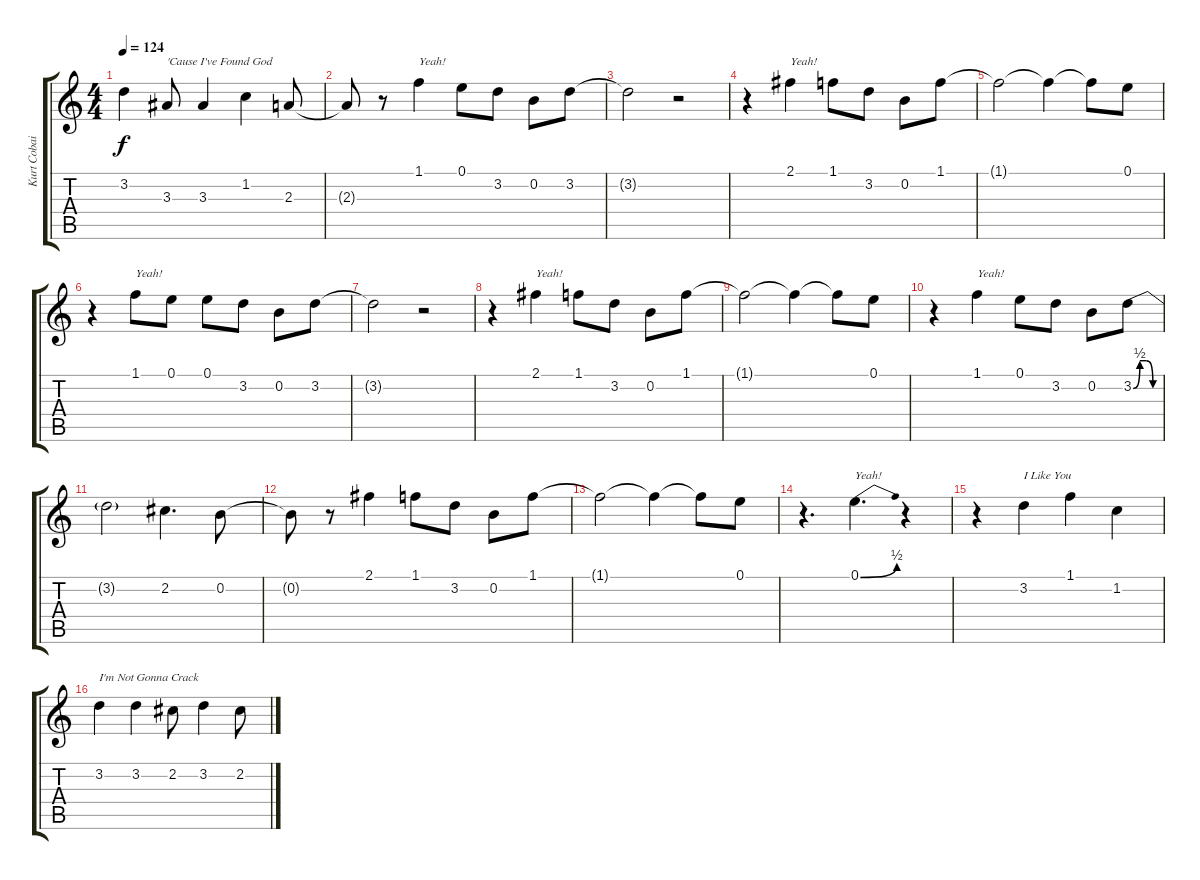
\track ("Kurt Cobain" "Kurt Cobai") {instrument electricguitarmuted}
\staff {score tabs}
\tuning (E4 B3 G3 D3 A2 E2) {hide}
\ts (4 4)
\tempo 124
\clef g2
\ks c
3.2{t}.4{dy f} 3.3.8{txt "'Cause I've Found God"} 3.3.4 1.2.4 2.3.8 |
2.3{t}.8 r.8 1.1.4{txt "Yeah!"} 0.1.8 3.2.8 0.2.8 3.2.8 |
3.2{t}.2 r.2 |
r.4 2.1.4{txt "Yeah!"} 1.1.8 3.2.8 0.2.8 1.1.8 |
1.1{t}.2 1.1{t}.4 1.1{t}.8 0.1.8 |
r.4 1.1.8{txt "Yeah!"} 0.1.8 0.1.8 3.2.8 0.2.8 3.2.8 |
3.2{t}.2 r.2 |
r.4 2.1.4{txt "Yeah!"} 1.1.8 3.2.8 0.2.8 1.1.8 |
1.1{t}.2 1.1{t}.4 1.1{t}.8 0.1.8 |
r.4 1.1.4{txt "Yeah!"} 0.1.8 3.2.8 0.2.8 3.2{be (custom 0 0 15 2 30 2 45 0 60 0)}.8 |
3.2{t}.2 2.2.4{d} 0.2.8 |
0.2{t}.8 r.8 2.1.4 1.1.8 3.2.8 0.2.8 1.1.8 |
1.1{t}.2 1.1{t}.4 1.1{t}.8 0.1.8 |
r.4{d} 0.1{be (bend 0 0 60 2)}.4{d txt "Yeah!"} r.4 |
r.4 3.2.4{txt "I Like You"} 1.1.4 1.2.4 |
3.2.4{txt "I'm Not Gonna Crack"} 3.2.4 2.2.8 3.2.4 2.2.8
